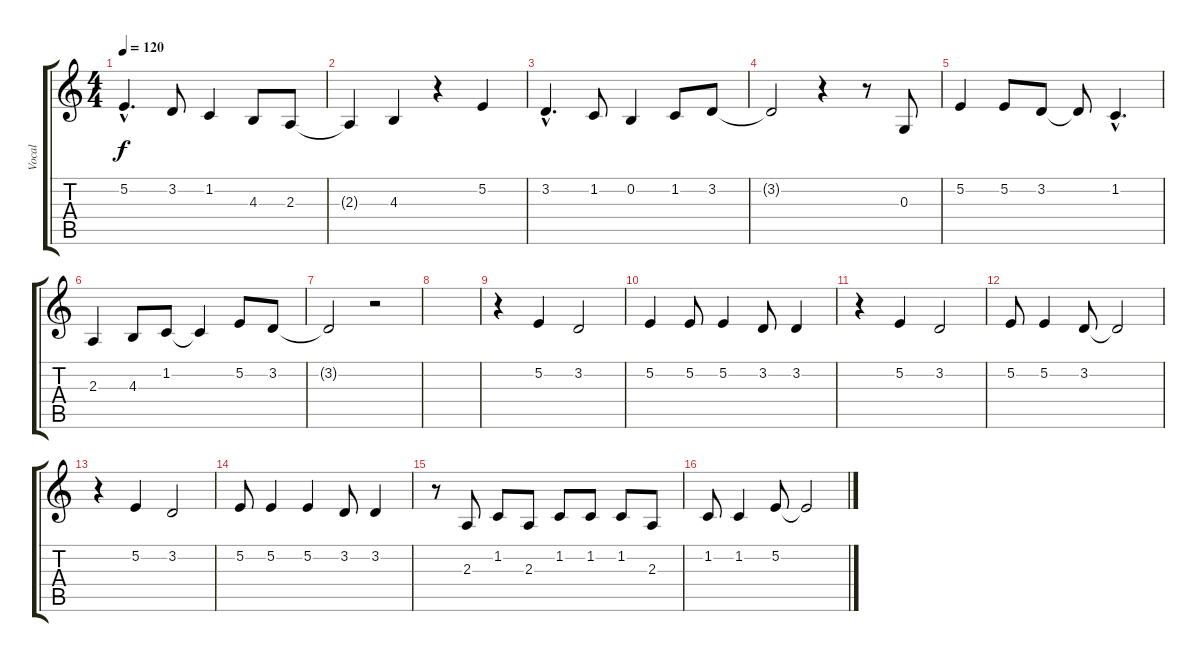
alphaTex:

\track ("Vocal" "Vocal") {instrument reedorgan}
\staff {score tabs}
\tuning (E4 B3 G3 D3 A2 E2) {hide}
\ts (4 4)
\tempo 120
\clef g2
\ks c
5.2{hac}.4{d dy f} 3.2.8 1.2.4 4.3.8 2.3.8 |
2.3{t}.4 4.3.4 r.4 5.2.4 |
3.2{hac}.4{d} 1.2.8 0.2.4 1.2.8 3.2.8 |
3.2{t}.2 r.4 r.8 0.3.8 |
5.2.4 5.2.8 3.2.8 3.2{t}.8 1.2{hac}.4{d} |
2.3.4 4.3.8 1.2.8 1.2{t}.4 5.2.8 3.2.8 |
3.2{t}.2 r.2 |
|
r.4 5.2.4 3.2.2 |
5.2.4 5.2.8 5.2.4 3.2.8 3.2.4 |
r.4 5.2.4 3.2.2 |
5.2.8 5.2.4 3.2.8 3.2{t}.2 |
r.4 5.2.4 3.2.2 |
5.2.8 5.2.4 5.2.4 3.2.8 3.2.4 |
r.8 2.3.8 1.2.8 2.3.8 1.2.8 1.2.8 1.2.8 2.3.8 |
1.2.8 1.2.4 5.2.8 5.2{t}.2
